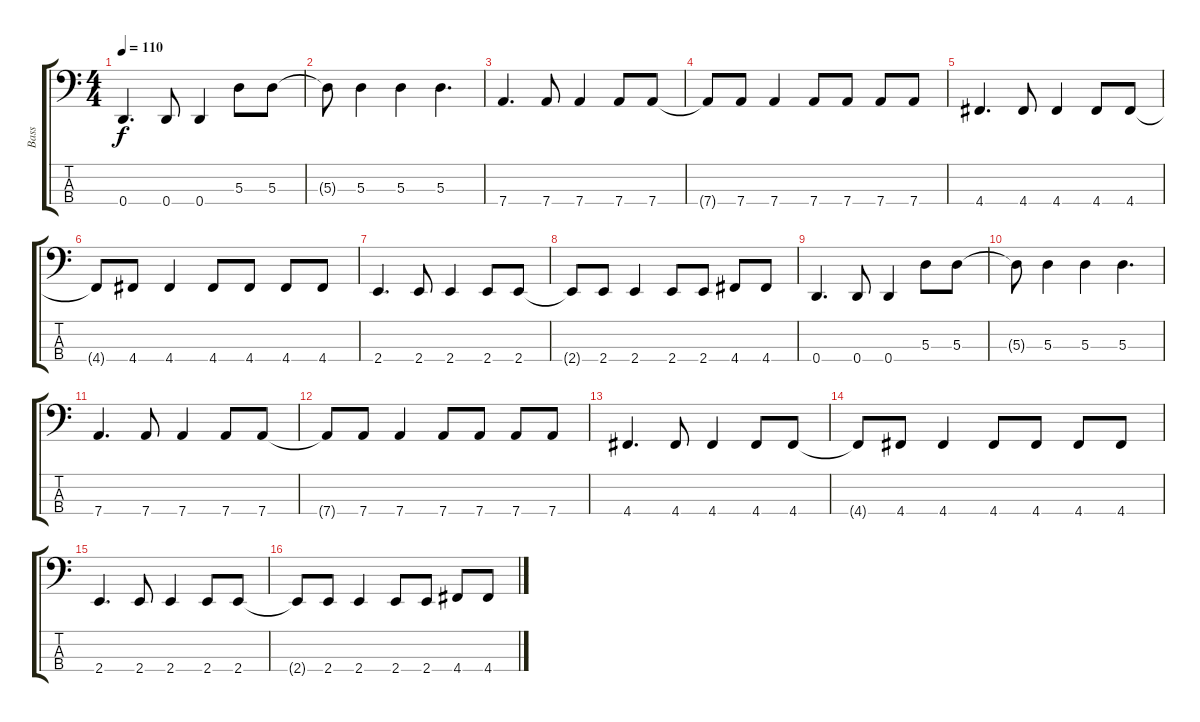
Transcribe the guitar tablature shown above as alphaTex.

\track ("Bass" "Bass") {instrument electricbassfinger}
\staff {score tabs}
\tuning (G2 D2 A1 D1) {hide}
\ts (4 4)
\tempo 110
\clef f4
\ks c
0.4.4{d dy f} 0.4.8 0.4.4 5.3.8 5.3.8 |
5.3{t}.8 5.3.4 5.3.4 5.3.4{d} |
7.4.4{d} 7.4.8 7.4.4 7.4.8 7.4.8 |
7.4{t}.8 7.4.8 7.4.4 7.4.8 7.4.8 7.4.8 7.4.8 |
4.4.4{d} 4.4.8 4.4.4 4.4.8 4.4.8 |
4.4{t}.8 4.4.8 4.4.4 4.4.8 4.4.8 4.4.8 4.4.8 |
2.4.4{d} 2.4.8 2.4.4 2.4.8 2.4.8 |
2.4{t}.8 2.4.8 2.4.4 2.4.8 2.4.8 4.4.8 4.4.8 |
0.4.4{d} 0.4.8 0.4.4 5.3.8 5.3.8 |
5.3{t}.8 5.3.4 5.3.4 5.3.4{d} |
7.4.4{d} 7.4.8 7.4.4 7.4.8 7.4.8 |
7.4{t}.8 7.4.8 7.4.4 7.4.8 7.4.8 7.4.8 7.4.8 |
4.4.4{d} 4.4.8 4.4.4 4.4.8 4.4.8 |
4.4{t}.8 4.4.8 4.4.4 4.4.8 4.4.8 4.4.8 4.4.8 |
2.4.4{d} 2.4.8 2.4.4 2.4.8 2.4.8 |
2.4{t}.8 2.4.8 2.4.4 2.4.8 2.4.8 4.4.8 4.4.8
